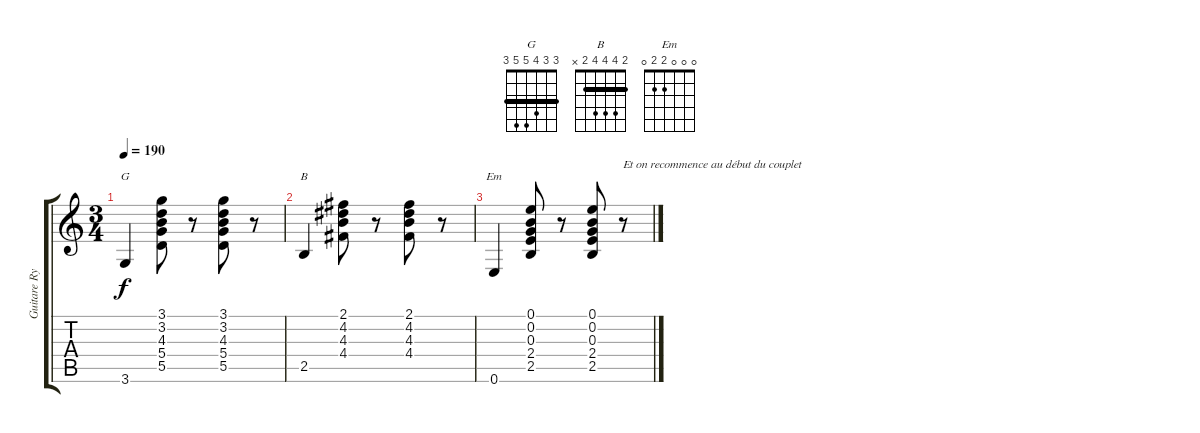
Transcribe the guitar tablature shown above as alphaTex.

\track ("Guitare Rythmique" "Guitare Ry") {instrument acousticguitarsteel}
\staff {score tabs}
\tuning (E4 B3 G3 D3 A2 E2) {hide}
\chord ("G" 3 3 4 5 5 3) {barre 3}
\chord ("B" 2 4 4 4 2 x) {barre 2}
\chord ("Em" 0 0 0 2 2 0)
\ts (3 4)
\tempo 190
\clef g2
\ks c
3.6.4{ch "G" dy f} (3.1 3.2 4.3 5.4 5.5).8 r.8 (3.1 3.2 4.3 5.4 5.5).8 r.8 |
2.5.4{ch "B"} (2.1 4.2 4.3 4.4).8 r.8 (2.1 4.2 4.3 4.4).8 r.8 |
0.6.4{ch "Em"} (0.1 0.2 0.3 2.4 2.5).8 r.8 (0.1 0.2 0.3 2.4 2.5).8 r.8{txt "Et on recommence au début du couplet"}
